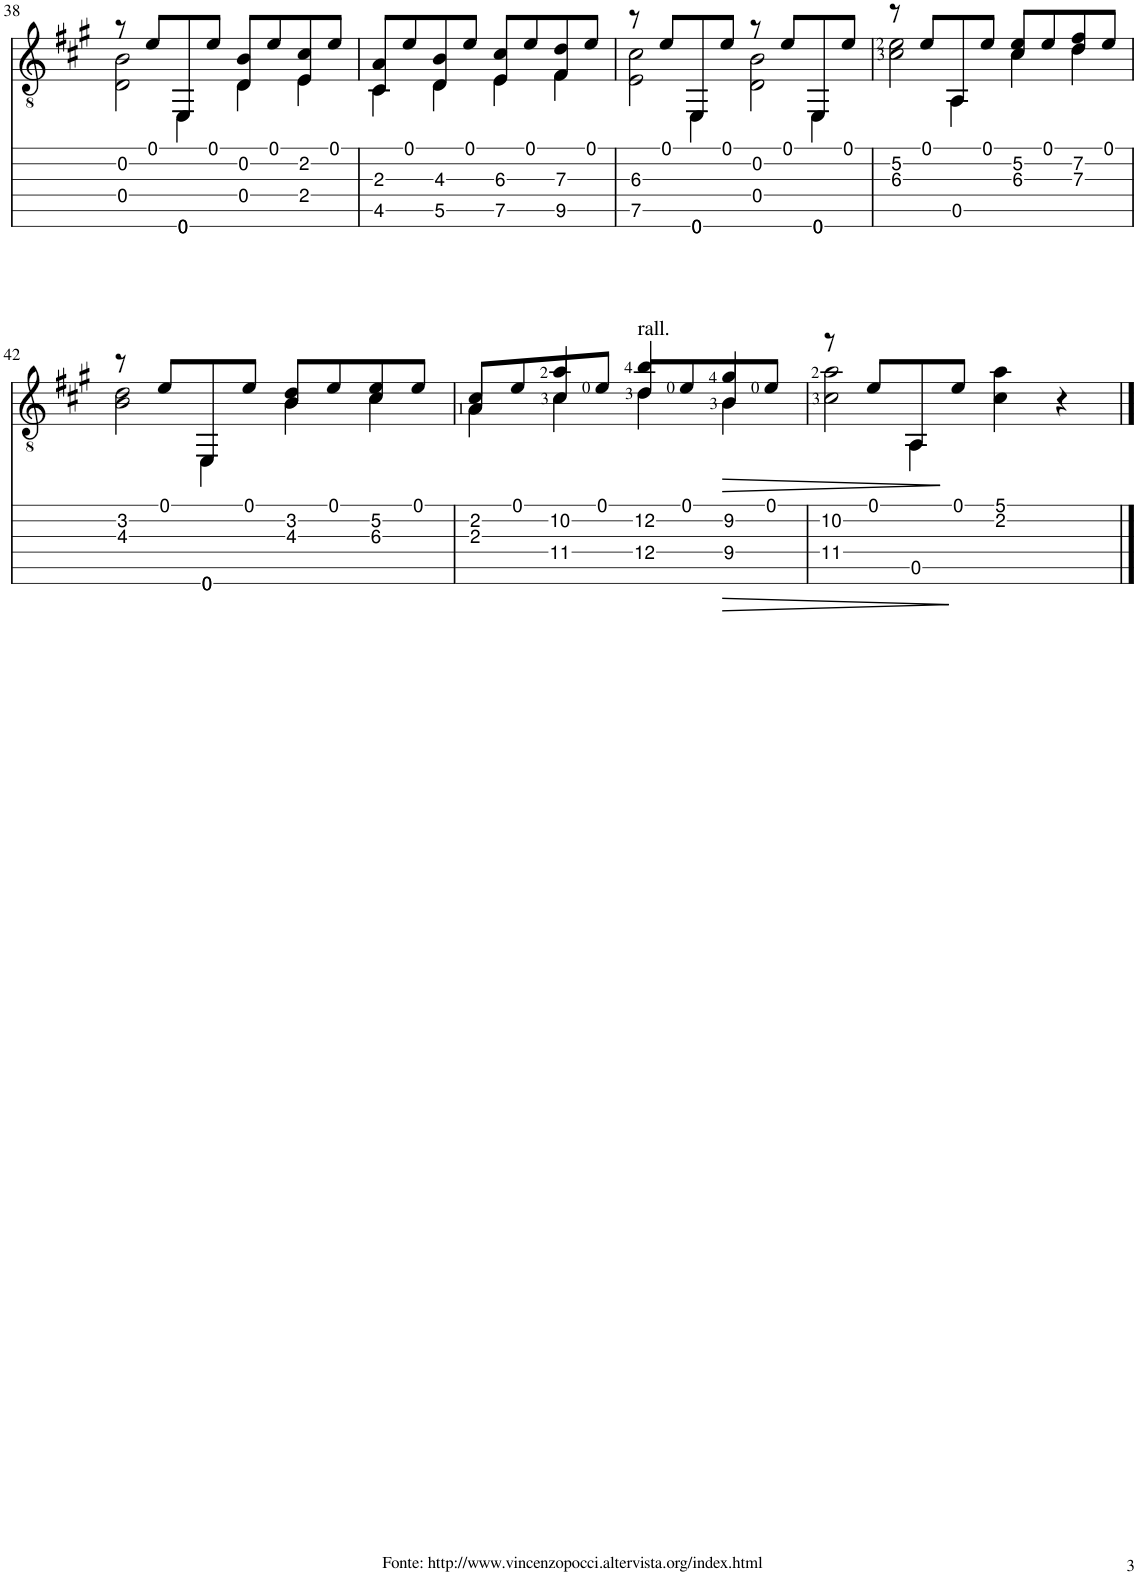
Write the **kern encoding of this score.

**kern	**kern	**dynam
*part1	*part1	*part1
*staff2	*staff1	*staff1/2
*I"Guitar	*	*
*I'Guit.	*	*
!!LO:PB:g=z
*	*clefGv2	*
*k[f#c#g#]	*k[f#c#g#]	*
*M4/4	*M4/4	*
=38	=38	=38
*^	*^	*
*	*^	*	*^	*
8r	4ryy	2D 2B	8r	4ryy	2D\ 2B\	.
8e	.	.	8e/L	.	.	.
8EEL	4EE	.	8EE/	4EE\	.	.
8eJ	.	.	8e/J	.	.	.
8D\ 8B\L	4D	2ryy	8D/ 8B/L	4D\	2ryy	.
8eJ	.	.	8e/	.	.	.
8E\ 8c#\L	4E	.	8E/ 8c#/	4E\	.	.
8eJ	.	.	8e/J	.	.	.
*	*v	*v	*	*	*	*
*	*	*	*v	*v	*
=39	=39	=39	=39	=39
8C#\ 8A\L	4C#	8C#/ 8A/L	4C#\	.
8eJ	.	8e/	.	.
8D\ 8B\L	4D	8D/ 8B/	4D\	.
8eJ	.	8e/J	.	.
8E\ 8c#\L	4E	8E/ 8c#/L	4E\	.
8eJ	.	8e/	.	.
8F#\ 8d\L	4F#	8F#/ 8d/	4F#\	.
8eJ	.	8e/J	.	.
=40	=40	=40	=40	=40
*	*^	*	*^	*
8r	4ryy	2E 2c#	8r	4ryy	2E\ 2c#\	.
8e	.	.	8e/L	.	.	.
8EEL	4EE	.	8EE/	4EE\	.	.
8eJ	.	.	8e/J	.	.	.
8r	4ryy	2D 2B	8r	4ryy	2D\ 2B\	.
8e	.	.	8e/L	.	.	.
8EEL	4EE	.	8EE/	4EE\	.	.
8eJ	.	.	8e/J	.	.	.
=41	=41	=41	=41	=41	=41	=41
8r	4ryy	2c# 2e	8r	4ryy	2c#\ 2e\	.
8e	.	.	8e/L	.	.	.
8AAL	4AA	.	8AA/	4AA\	.	.
8eJ	.	.	8e/J	.	.	.
8c#\ 8e\L	4c#	2ryy	8c#/ 8e/L	4c#\	2ryy	.
8eJ	.	.	8e/	.	.	.
8d\ 8f#\L	4d	.	8d/ 8f#/	4d\	.	.
8eJ	.	.	8e/J	.	.	.
!!LO:LB:g=z	!!	!!
=42	=42	=42	=42	=42	=42	=42
8r	4ryy	2B 2d	8r	4ryy	2B\ 2d\	.
8e	.	.	8e/L	.	.	.
8EEL	4EE	.	8EE/	4EE\	.	.
8eJ	.	.	8e/J	.	.	.
8B\ 8d\L	4B	2ryy	8B/ 8d/L	4B\	2ryy	.
8eJ	.	.	8e/	.	.	.
8c#\ 8e\L	4c#	.	8c#/ 8e/	4c#\	.	.
8eJ	.	.	8e/J	.	.	.
=43	=43	=43	=43	=43	=43	=43
4c#	8AL	4A	4c#/	8A/L	4A\	.
.	8eJ	.	.	8e/	.	.
4a	8c#L	4c#	4a/	8c#/	4c#\	.
.	8eJ	.	.	8e/J	.	.
!	!	!	!LO:TX:a:t=rall.	!	!	!
4b	8dL	4d	4b/	8d/L	4d\	.
.	8eJ	.	.	8e/	.	.
!	!	!	!	!	!	!LO:HP:b
4g#	8BL	4B	4g#/	8B/	4B\	>
.	8eJ	.	.	8e/J	.	.
*v	*v	*v	*	*	*	*
*	*v	*v	*v	*
.	.	]
=44	=44	=44
*^	*^	*
*	*^	*	*^	*
8r	4ryy	2c# 2a	8r	4ryy	2c#\ 2a\	.
8e	.	.	8e/L	.	.	.
8AAL	4AA	.	8AA/	4AA\	.	.
8eJ	.	.	8e/J	.	.	.
4c# 4a	2ryy	2ryy	4c#\ 4a\	2ryy	2ryy	.
4r	.	.	4r	.	.	.
*v	*v	*v	*	*	*	*
*	*v	*v	*v	*
==	==	==
*-	*-	*-
